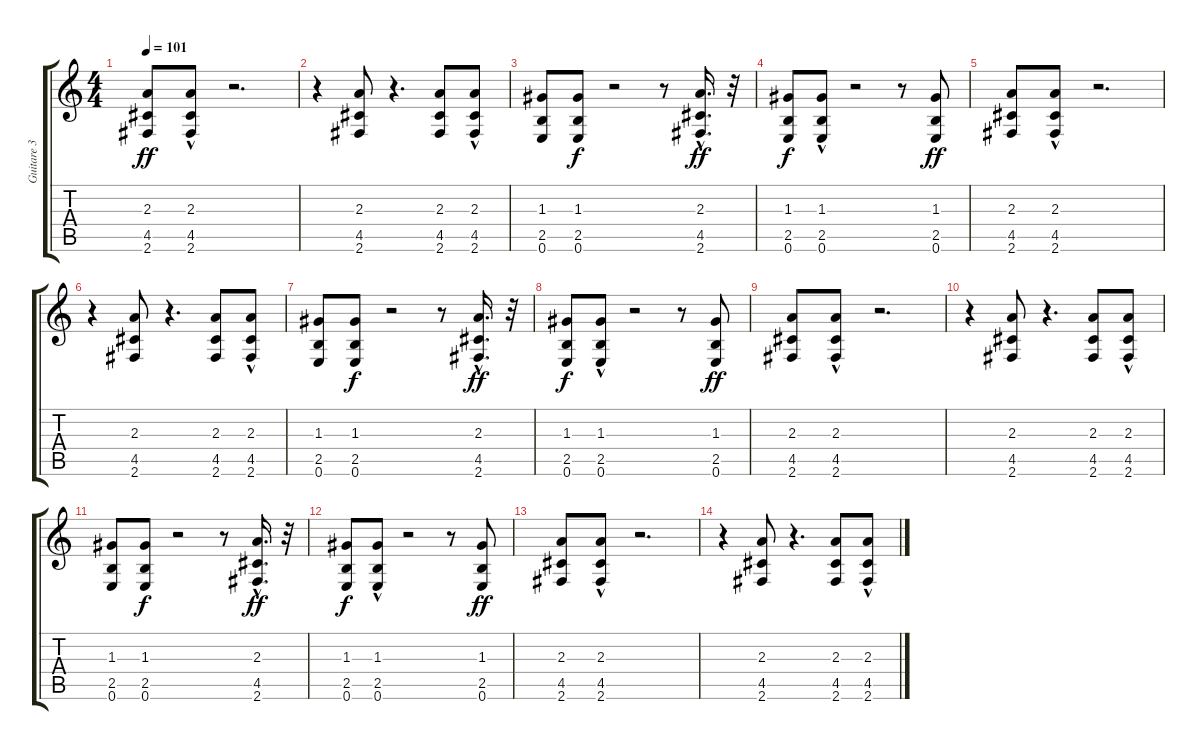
\track ("Guitare 3" "Guitare 3") {instrument distortionguitar}
\staff {score tabs}
\tuning (E4 B3 G3 D3 A2 E2) {hide}
\ts (4 4)
\tempo 101
\clef g2
\ks c
(2.3 4.5 2.6).8{dy ff} (2.3{hac} 4.5 2.6).8 r.2{d} |
r.4 (2.3 4.5 2.6).8 r.4{d} (2.3 4.5 2.6).8 (2.3{hac} 4.5 2.6{hac}).8 |
(1.3 2.5 0.6).8 (1.3 2.5 0.6).8{dy f} r.2 r.8 (2.3{hac} 4.5{hac} 2.6{hac}).16{d dy ff} r.32 |
(1.3 2.5 0.6).8{dy f} (1.3{hac} 2.5 0.6).8 r.2 r.8 (1.3 2.5 0.6).8{dy ff} |
(2.3 4.5 2.6).8 (2.3{hac} 4.5 2.6).8 r.2{d} |
r.4 (2.3 4.5 2.6).8 r.4{d} (2.3 4.5 2.6).8 (2.3{hac} 4.5 2.6{hac}).8 |
(1.3 2.5 0.6).8 (1.3 2.5 0.6).8{dy f} r.2 r.8 (2.3{hac} 4.5{hac} 2.6{hac}).16{d dy ff} r.32 |
(1.3 2.5 0.6).8{dy f} (1.3{hac} 2.5 0.6).8 r.2 r.8 (1.3 2.5 0.6).8{dy ff volume 15} |
(2.3 4.5 2.6).8 (2.3{hac} 4.5 2.6).8{volume 15} r.2{d} |
r.4 (2.3 4.5 2.6).8{volume 12} r.4{d} (2.3 4.5 2.6).8{volume 11} (2.3{hac} 4.5 2.6{hac}).8{volume 11} |
(1.3 2.5 0.6).8{volume 11} (1.3 2.5 0.6).8{dy f volume 10} r.2 r.8 (2.3{hac} 4.5{hac} 2.6{hac}).16{d dy ff volume 9} r.32 |
(1.3 2.5 0.6).8{dy f volume 8} (1.3{hac} 2.5 0.6).8{volume 8} r.2 r.8 (1.3 2.5 0.6).8{dy ff volume 6} |
(2.3 4.5 2.6).8{volume 6} (2.3{hac} 4.5 2.6).8{volume 5} r.2{d} |
r.4 (2.3 4.5 2.6).8{volume 2} r.4{d} (2.3 4.5 2.6).8{volume 0} (2.3{hac} 4.5 2.6{hac}).8
